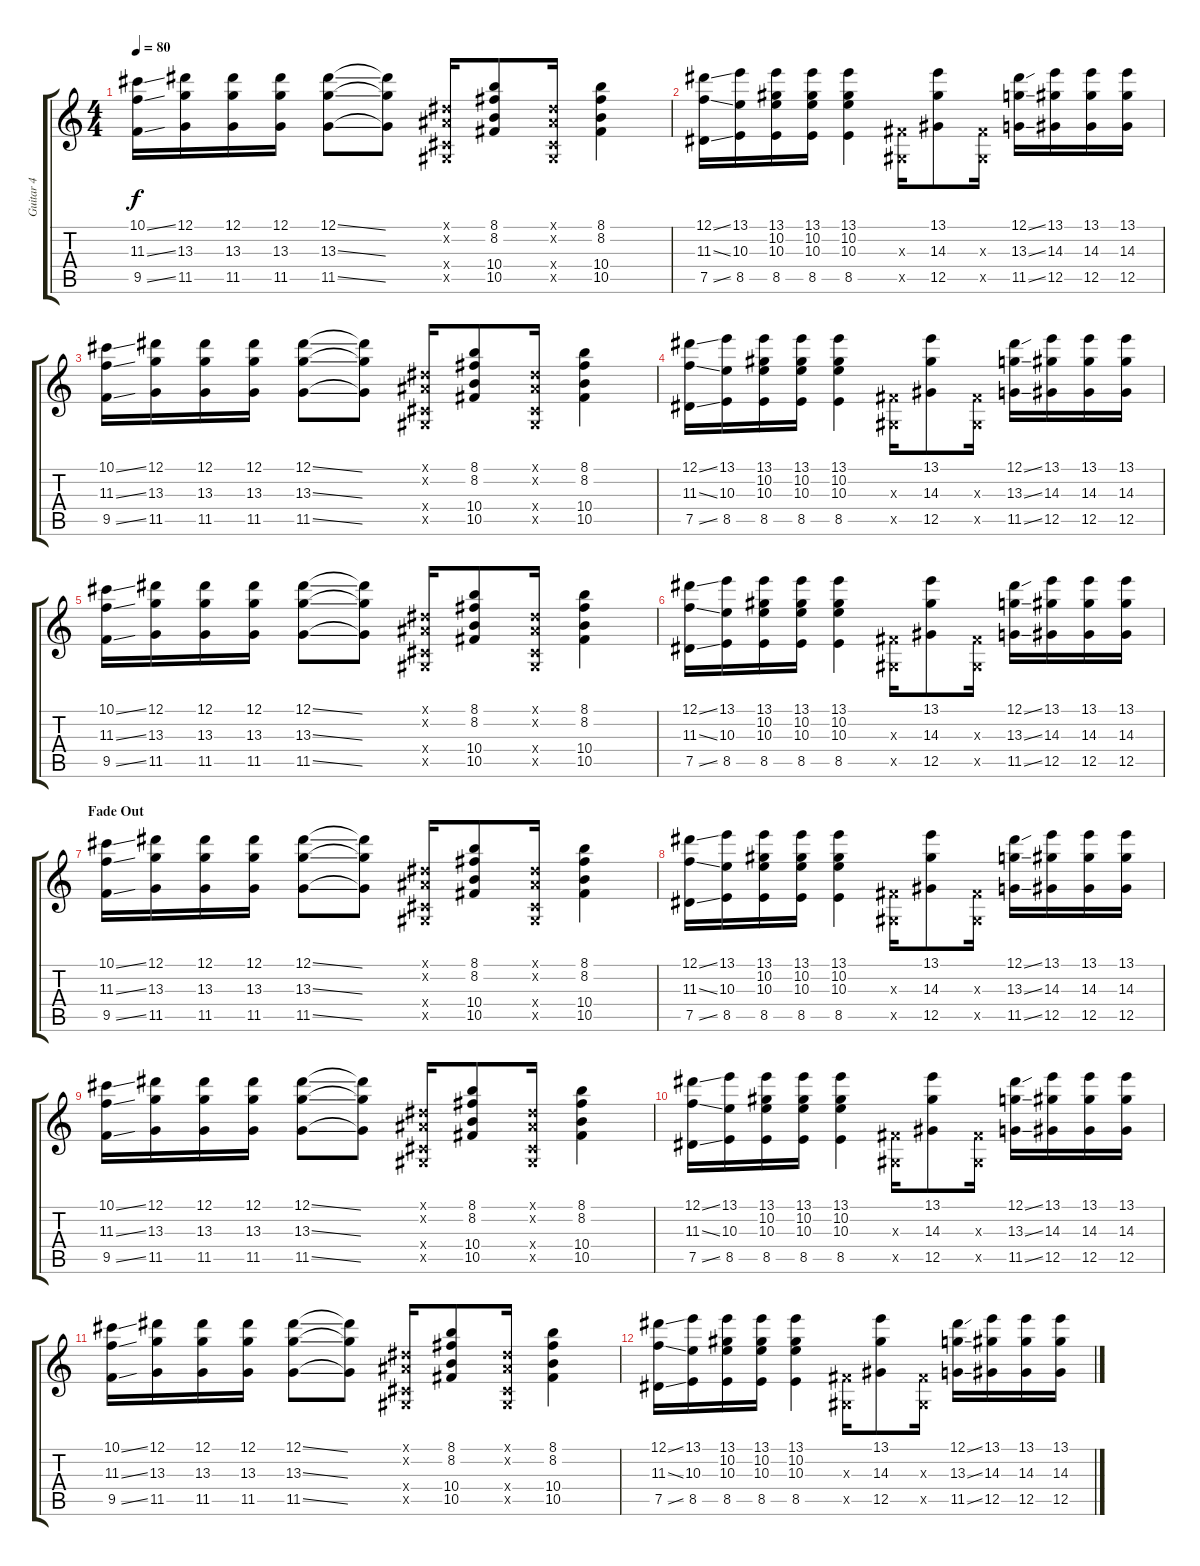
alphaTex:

\track ("Guitar 4" "Guitar 4") {instrument overdrivenguitar}
\staff {score tabs}
\tuning (Eb4 Bb3 Gb3 Db3 Ab2 Eb2) {hide}
\ts (4 4)
\tempo 80
\clef g2
\ks c
(10.1{ss} 11.3{ss} 9.5{ss}).16{dy f} (12.1 13.3 11.5).16 (12.1 13.3 11.5).16 (12.1 13.3 11.5).16 (12.1{ss} 13.3{ss} 11.5{ss}).8 (12.1{t} 13.3{t} 11.5{t}).8 (0.1{x} 0.2{x} 0.4{x} 0.5{x}).16 (8.1 8.2 10.4 10.5).8 (0.1{x} 0.2{x} 0.4{x} 0.5{x}).16 (8.1 8.2 10.4 10.5).4 |
(12.1{ss} 11.3{ss} 7.5{ss}).16 (13.1 10.3 8.5).16 (13.1 10.2 10.3 8.5).16 (13.1 10.2 10.3 8.5).16 (13.1 10.2 10.3 8.5).4 (0.3{x} 0.5{x}).16 (13.1 14.3 12.5).8 (0.3{x} 0.5{x}).16 (12.1{ss} 13.3{ss} 11.5{ss}).16 (13.1 14.3 12.5).16 (13.1 14.3 12.5).16 (13.1 14.3 12.5).16 |
(10.1{ss} 11.3{ss} 9.5{ss}).16 (12.1 13.3 11.5).16 (12.1 13.3 11.5).16 (12.1 13.3 11.5).16 (12.1{ss} 13.3{ss} 11.5{ss}).8 (12.1{t} 13.3{t} 11.5{t}).8 (0.1{x} 0.2{x} 0.4{x} 0.5{x}).16 (8.1 8.2 10.4 10.5).8 (0.1{x} 0.2{x} 0.4{x} 0.5{x}).16 (8.1 8.2 10.4 10.5).4 |
(12.1{ss} 11.3{ss} 7.5{ss}).16 (13.1 10.3 8.5).16 (13.1 10.2 10.3 8.5).16 (13.1 10.2 10.3 8.5).16 (13.1 10.2 10.3 8.5).4 (0.3{x} 0.5{x}).16 (13.1 14.3 12.5).8 (0.3{x} 0.5{x}).16 (12.1{ss} 13.3{ss} 11.5{ss}).16 (13.1 14.3 12.5).16 (13.1 14.3 12.5).16 (13.1 14.3 12.5).16 |
(10.1{ss} 11.3{ss} 9.5{ss}).16 (12.1 13.3 11.5).16 (12.1 13.3 11.5).16 (12.1 13.3 11.5).16 (12.1{ss} 13.3{ss} 11.5{ss}).8 (12.1{t} 13.3{t} 11.5{t}).8 (0.1{x} 0.2{x} 0.4{x} 0.5{x}).16 (8.1 8.2 10.4 10.5).8 (0.1{x} 0.2{x} 0.4{x} 0.5{x}).16 (8.1 8.2 10.4 10.5).4 |
(12.1{ss} 11.3{ss} 7.5{ss}).16 (13.1 10.3 8.5).16 (13.1 10.2 10.3 8.5).16 (13.1 10.2 10.3 8.5).16 (13.1 10.2 10.3 8.5).4 (0.3{x} 0.5{x}).16 (13.1 14.3 12.5).8 (0.3{x} 0.5{x}).16 (12.1{ss} 13.3{ss} 11.5{ss}).16 (13.1 14.3 12.5).16 (13.1 14.3 12.5).16 (13.1 14.3 12.5).16 |
\section ("" "Fade Out")
(10.1{ss} 11.3{ss} 9.5{ss}).16{volume 8} (12.1 13.3 11.5).16 (12.1 13.3 11.5).16 (12.1 13.3 11.5).16 (12.1{ss} 13.3{ss} 11.5{ss}).8 (12.1{t} 13.3{t} 11.5{t}).8 (0.1{x} 0.2{x} 0.4{x} 0.5{x}).16 (8.1 8.2 10.4 10.5).8 (0.1{x} 0.2{x} 0.4{x} 0.5{x}).16 (8.1 8.2 10.4 10.5).4 |
(12.1{ss} 11.3{ss} 7.5{ss}).16 (13.1 10.3 8.5).16 (13.1 10.2 10.3 8.5).16 (13.1 10.2 10.3 8.5).16 (13.1 10.2 10.3 8.5).4 (0.3{x} 0.5{x}).16 (13.1 14.3 12.5).8 (0.3{x} 0.5{x}).16 (12.1{ss} 13.3{ss} 11.5{ss}).16 (13.1 14.3 12.5).16 (13.1 14.3 12.5).16 (13.1 14.3 12.5).16 |
(10.1{ss} 11.3{ss} 9.5{ss}).16{volume 4} (12.1 13.3 11.5).16 (12.1 13.3 11.5).16 (12.1 13.3 11.5).16 (12.1{ss} 13.3{ss} 11.5{ss}).8 (12.1{t} 13.3{t} 11.5{t}).8 (0.1{x} 0.2{x} 0.4{x} 0.5{x}).16 (8.1 8.2 10.4 10.5).8 (0.1{x} 0.2{x} 0.4{x} 0.5{x}).16 (8.1 8.2 10.4 10.5).4 |
(12.1{ss} 11.3{ss} 7.5{ss}).16 (13.1 10.3 8.5).16 (13.1 10.2 10.3 8.5).16 (13.1 10.2 10.3 8.5).16 (13.1 10.2 10.3 8.5).4 (0.3{x} 0.5{x}).16 (13.1 14.3 12.5).8 (0.3{x} 0.5{x}).16 (12.1{ss} 13.3{ss} 11.5{ss}).16 (13.1 14.3 12.5).16 (13.1 14.3 12.5).16 (13.1 14.3 12.5).16 |
(10.1{ss} 11.3{ss} 9.5{ss}).16{volume 0} (12.1 13.3 11.5).16 (12.1 13.3 11.5).16 (12.1 13.3 11.5).16 (12.1{ss} 13.3{ss} 11.5{ss}).8 (12.1{t} 13.3{t} 11.5{t}).8 (0.1{x} 0.2{x} 0.4{x} 0.5{x}).16 (8.1 8.2 10.4 10.5).8 (0.1{x} 0.2{x} 0.4{x} 0.5{x}).16 (8.1 8.2 10.4 10.5).4 |
(12.1{ss} 11.3{ss} 7.5{ss}).16 (13.1 10.3 8.5).16 (13.1 10.2 10.3 8.5).16 (13.1 10.2 10.3 8.5).16 (13.1 10.2 10.3 8.5).4 (0.3{x} 0.5{x}).16 (13.1 14.3 12.5).8 (0.3{x} 0.5{x}).16 (12.1{ss} 13.3{ss} 11.5{ss}).16 (13.1 14.3 12.5).16 (13.1 14.3 12.5).16 (13.1 14.3 12.5).16
